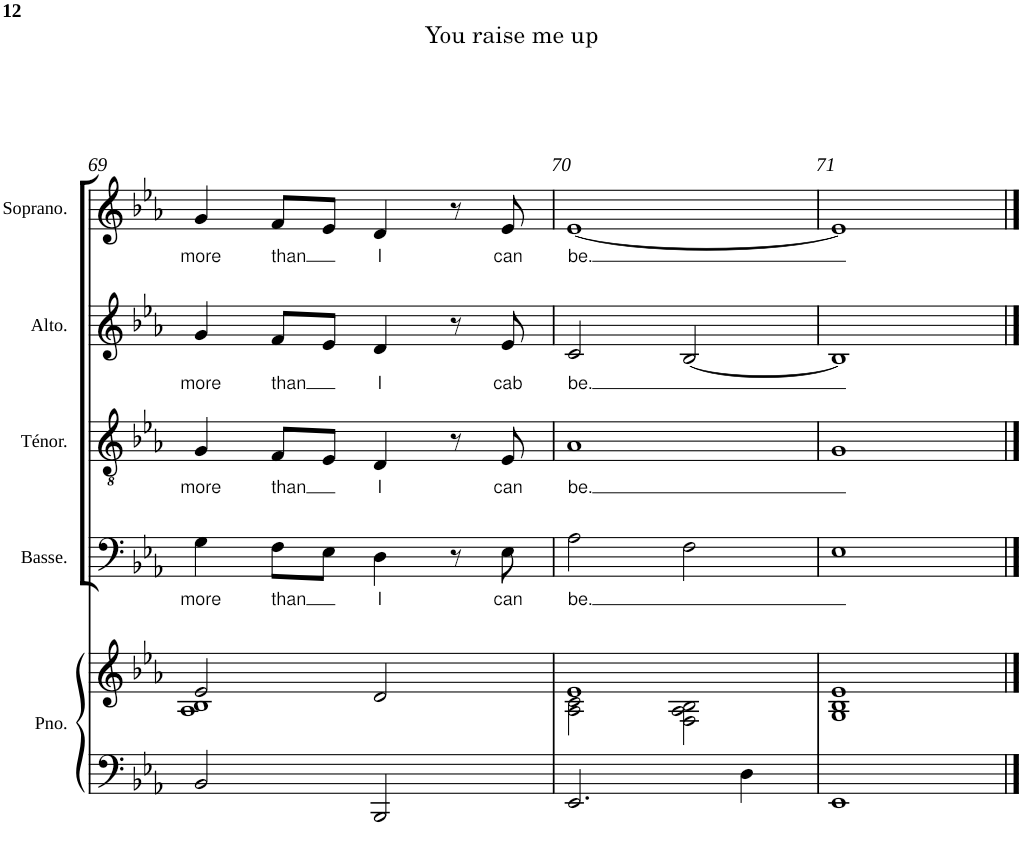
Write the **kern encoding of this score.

**kern	**kern	**kern	**text	**kern	**text	**kern	**text	**kern	**text
*part5	*part5	*part4	*part4	*part3	*part3	*part2	*part2	*part1	*part1
*staff6	*staff5	*staff4	*staff4	*staff3	*staff3	*staff2	*staff2	*staff1	*staff1
*I"Piano	*	*I"Basse	*	*I"Ténor	*	*I"Alto	*	*I"Soprano	*
*I'Pno.	*	*I'Basse.	*	*I'Ténor.	*	*I'Alto.	*	*I'Soprano.	*
!!LO:PB:g=z
*clefF4	*clefG2	*clefF4	*	*clefGv2	*	*clefG2	*	*clefG2	*
*k[b-e-a-]	*k[b-e-a-]	*k[b-e-a-]	*	*k[b-e-a-]	*	*k[b-e-a-]	*	*k[b-e-a-]	*
*E-:	*E-:	*E-:	*	*E-:	*	*E-:	*	*E-:	*
*M4/4	*M4/4	*M4/4	*	*M4/4	*	*M4/4	*	*M4/4	*
=69	=69	=69	=69	=69	=69	=69	=69	=69	=69
*	*^	*	*	*	*	*	*	*	*
!	!	!	!	!LO:LY:b	!	!LO:LY:b	!	!LO:LY:b	!	!LO:LY:b
2BB-/	2e-/	1A- 1B-	4G\	more	4G/	more	4g/	more	4g/	more
!	!	!	!	!LO:LY:b	!	!LO:LY:b	!	!LO:LY:b	!	!LO:LY:b
.	.	.	8F\L	than	8F/L	than	8f/L	than	8f/L	than
.	.	.	8E-\J	.	8E-/J	.	8e-/J	.	8e-/J	.
!	!	!	!	!LO:LY:b	!	!LO:LY:b	!	!LO:LY:b	!	!LO:LY:b
2BBB-/	2d/	.	4D\	I	4D/	I	4d/	I	4d/	I
.	.	.	8r	.	8r	.	8r	.	8r	.
!	!	!	!	!LO:LY:b	!	!LO:LY:b	!	!LO:LY:b	!	!LO:LY:b
.	.	.	8E-\	can	8E-/	can	8e-/	cab	8e-/	can
=70	=70	=70	=70	=70	=70	=70	=70	=70	=70	=70
!	!	!	!	!LO:LY:b	!	!LO:LY:b	!	!LO:LY:b	!	!LO:LY:b
2.EE-/	1e-	2A-\ 2c\	2A-\	be.	1A-	be.	2c/	be.	[1e-	be.
.	.	2F\ 2A-\ 2B-\	2F\	.	.	.	[2B-/	.	.	.
4D\	.	.	.	.	.	.	.	.	.	.
*	*v	*v	*	*	*	*	*	*	*	*
=71	=71	=71	=71	=71	=71	=71	=71	=71	=71
1EE-	1G 1B- 1e-	1E-	.	1G	.	1B-]	.	1e-]	.
==	==	==	==	==	==	==	==	==	==
*-	*-	*-	*-	*-	*-	*-	*-	*-	*-
